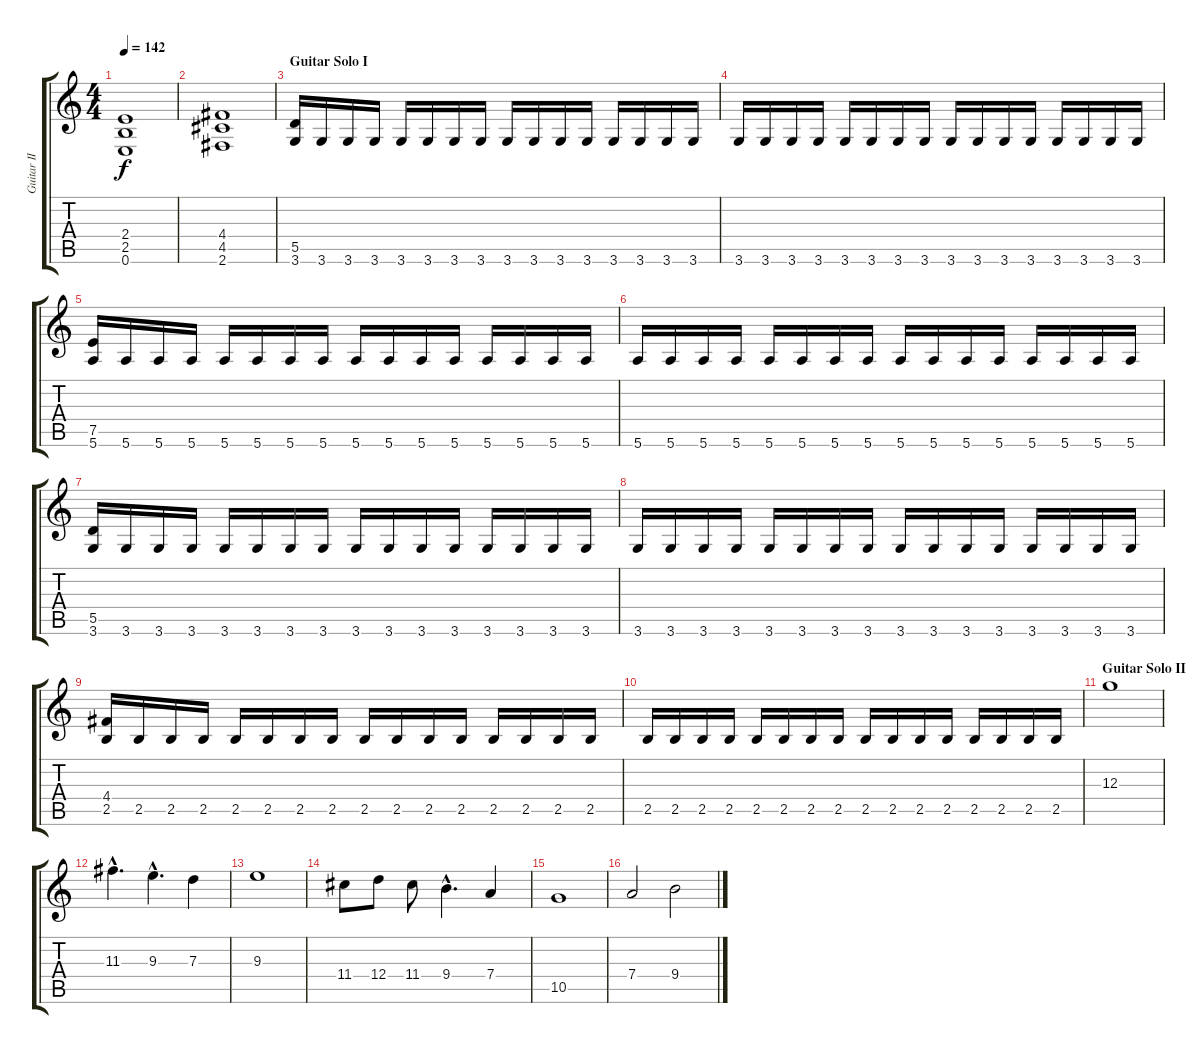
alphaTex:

\track ("Guitar II" "Guitar II") {instrument distortionguitar}
\staff {score tabs}
\tuning (E4 B3 G3 D3 A2 E2) {hide}
\ts (4 4)
\tempo 142
\clef g2
\ks c
(2.4 2.5 0.6).1{dy f} |
(4.4 4.5 2.6).1 |
\section ("" "Guitar Solo I")
(5.5 3.6).16{volume 12 balance 8} 3.6.16 3.6.16 3.6.16 3.6.16 3.6.16 3.6.16 3.6.16 3.6.16 3.6.16 3.6.16 3.6.16 3.6.16 3.6.16 3.6.16 3.6.16 |
3.6.16 3.6.16 3.6.16 3.6.16 3.6.16 3.6.16 3.6.16 3.6.16 3.6.16 3.6.16 3.6.16 3.6.16 3.6.16 3.6.16 3.6.16 3.6.16 |
(7.5 5.6).16 5.6.16 5.6.16 5.6.16 5.6.16 5.6.16 5.6.16 5.6.16 5.6.16 5.6.16 5.6.16 5.6.16 5.6.16 5.6.16 5.6.16 5.6.16 |
5.6.16 5.6.16 5.6.16 5.6.16 5.6.16 5.6.16 5.6.16 5.6.16 5.6.16 5.6.16 5.6.16 5.6.16 5.6.16 5.6.16 5.6.16 5.6.16 |
(5.5 3.6).16 3.6.16 3.6.16 3.6.16 3.6.16 3.6.16 3.6.16 3.6.16 3.6.16 3.6.16 3.6.16 3.6.16 3.6.16 3.6.16 3.6.16 3.6.16 |
3.6.16 3.6.16 3.6.16 3.6.16 3.6.16 3.6.16 3.6.16 3.6.16 3.6.16 3.6.16 3.6.16 3.6.16 3.6.16 3.6.16 3.6.16 3.6.16 |
(4.4 2.5).16 2.5.16 2.5.16 2.5.16 2.5.16 2.5.16 2.5.16 2.5.16 2.5.16 2.5.16 2.5.16 2.5.16 2.5.16 2.5.16 2.5.16 2.5.16 |
2.5.16 2.5.16 2.5.16 2.5.16 2.5.16 2.5.16 2.5.16 2.5.16 2.5.16 2.5.16 2.5.16 2.5.16 2.5.16 2.5.16 2.5.16 2.5.16 |
\section ("" "Guitar Solo II")
12.3.1{volume 15 balance 8} |
11.3{hac}.4{d} 9.3{hac}.4{d} 7.3.4 |
9.3.1 |
11.4.8 12.4.8 11.4.8 9.4{hac}.4{d} 7.4.4 |
10.5.1 |
7.4.2 9.4.2
